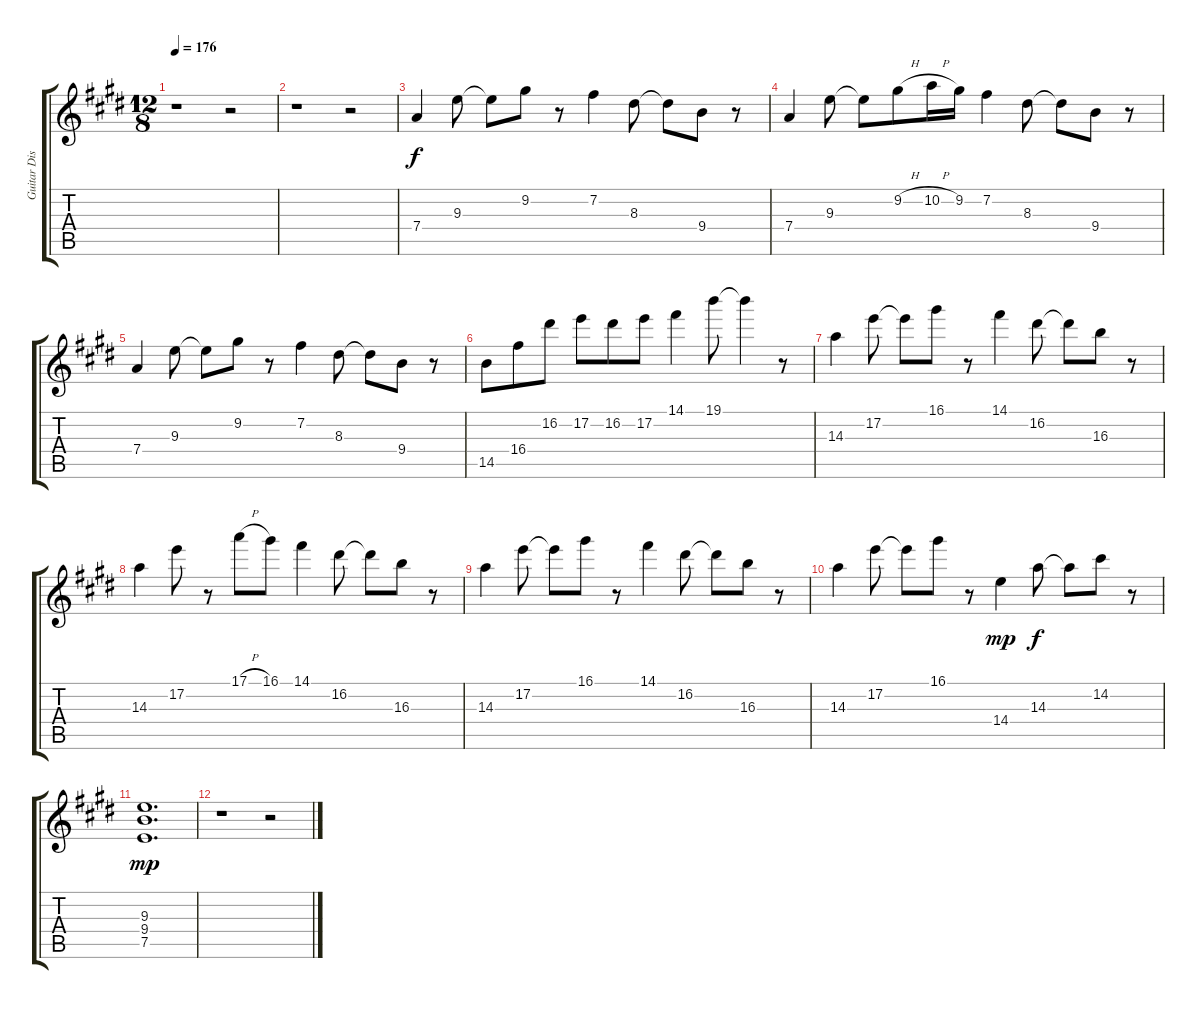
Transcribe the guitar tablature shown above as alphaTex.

\track ("Guitar Distortion (Solo)" "Guitar Dis") {mute instrument distortionguitar}
\staff {score tabs}
\tuning (E4 B3 G3 D3 A2 E2) {hide}
\ts (12 8)
\tempo 176
\clef g2
\ks e
r.1{dy f} r.2 |
r.1 r.2 |
7.4.4 9.3.8 9.3{t}.8 9.2.8 r.8 7.2.4 8.3.8 8.3{t}.8 9.4.8 r.8 |
7.4.4 9.3.8 9.3{t}.8 9.2{h}.8 10.2{h}.16 9.2.16 7.2.4 8.3.8 8.3{t}.8 9.4.8 r.8 |
7.4.4 9.3.8 9.3{t}.8 9.2.8 r.8 7.2.4 8.3.8 8.3{t}.8 9.4.8 r.8 |
14.5.8 16.4.8 16.2.8 17.2.8 16.2.8 17.2.8 14.1.4 19.1.8 19.1{t}.4 r.8 |
14.3.4 17.2.8 17.2{t}.8 16.1.8 r.8 14.1.4 16.2.8 16.2{t}.8 16.3.8 r.8 |
14.3.4 17.2.8 r.8 17.1{h}.8 16.1.8 14.1.4 16.2.8 16.2{t}.8 16.3.8 r.8 |
14.3.4 17.2.8 17.2{t}.8 16.1.8 r.8 14.1.4 16.2.8 16.2{t}.8 16.3.8 r.8 |
14.3.4 17.2.8 17.2{t}.8 16.1.8 r.8 14.4.4{dy mp} 14.3.8{dy f} 14.3{t}.8 14.2.8 r.8 |
(9.3 9.4 7.5).1{d dy mp} |
r.1 r.2
